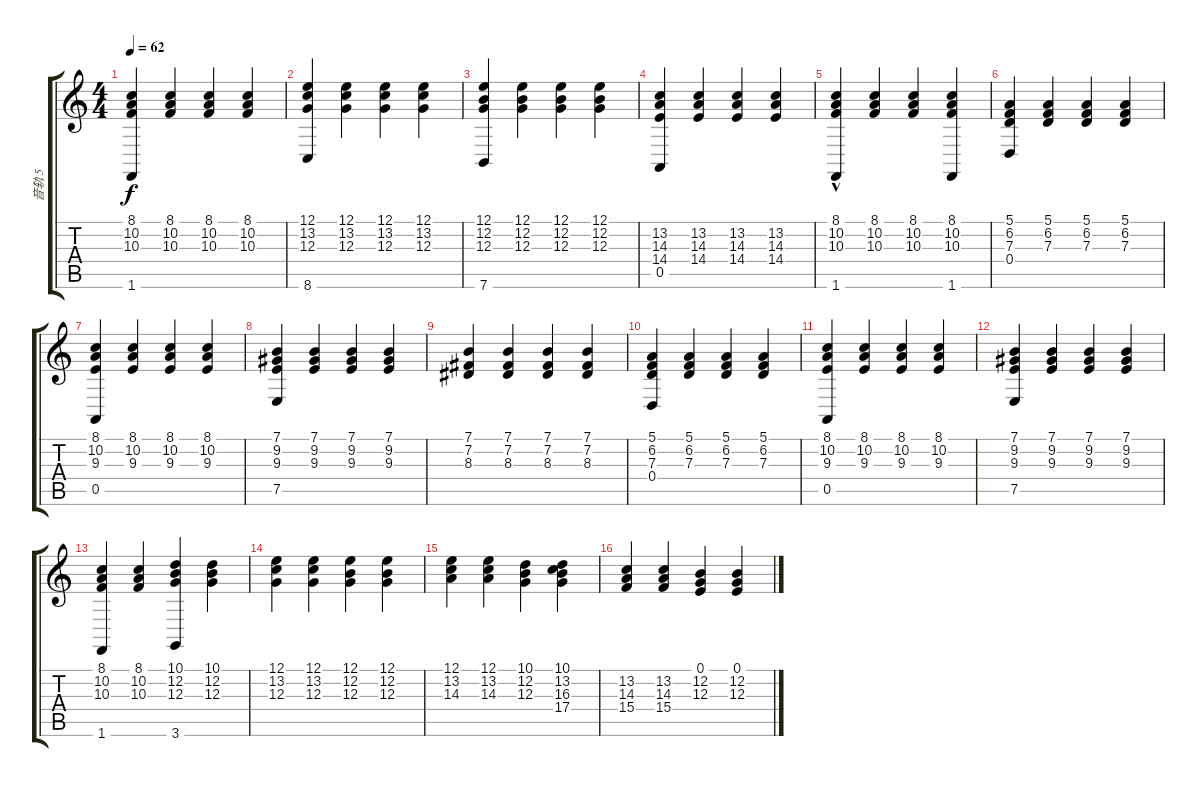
\track ("音轨 5" "音轨 5") {instrument acousticgrandpiano}
\staff {score tabs}
\tuning (E4 B3 G3 D3 A2 E2) {hide}
\ts (4 4)
\tempo 62
\clef g2
\ks c
(8.1 10.2 10.3 1.6).4{dy f instrument acousticgrandpiano} (8.1 10.2 10.3).4 (8.1 10.2 10.3).4 (8.1 10.2 10.3).4 |
(12.1 13.2 12.3 8.6).4 (12.1 13.2 12.3).4 (12.1 13.2 12.3).4 (12.1 13.2 12.3).4 |
(12.1 12.2 12.3 7.6).4 (12.1 12.2 12.3).4 (12.1 12.2 12.3).4 (12.1 12.2 12.3).4 |
(13.2 14.3 14.4 0.5).4 (13.2 14.3 14.4).4 (13.2 14.3 14.4).4 (13.2 14.3 14.4).4 |
(8.1 10.2 10.3 1.6{hac}).4 (8.1 10.2 10.3).4 (8.1 10.2 10.3).4 (8.1 10.2 10.3 1.6).4 |
(5.1 6.2 7.3 0.4).4 (5.1 6.2 7.3).4 (5.1 6.2 7.3).4 (5.1 6.2 7.3).4 |
(8.1 10.2 9.3 0.5).4 (8.1 10.2 9.3).4 (8.1 10.2 9.3).4 (8.1 10.2 9.3).4 |
(7.1 9.2 9.3 7.5).4 (7.1 9.2 9.3).4 (7.1 9.2 9.3).4 (7.1 9.2 9.3).4 |
(7.1 7.2 8.3).4 (7.1 7.2 8.3).4 (7.1 7.2 8.3).4 (7.1 7.2 8.3).4 |
(5.1 6.2 7.3 0.4).4 (5.1 6.2 7.3).4 (5.1 6.2 7.3).4 (5.1 6.2 7.3).4 |
(8.1 10.2 9.3 0.5).4 (8.1 10.2 9.3).4 (8.1 10.2 9.3).4 (8.1 10.2 9.3).4 |
(7.1 9.2 9.3 7.5).4 (7.1 9.2 9.3).4 (7.1 9.2 9.3).4 (7.1 9.2 9.3).4 |
(8.1 10.2 10.3 1.6).4 (8.1 10.2 10.3).4 (10.1 12.2 12.3 3.6).4 (10.1 12.2 12.3).4 |
(12.1 13.2 12.3).4 (12.1 13.2 12.3).4 (12.1 12.2 12.3).4 (12.1 12.2 12.3).4 |
(12.1 13.2 14.3).4 (12.1 13.2 14.3).4 (10.1 12.2 12.3).4 (10.1 13.2 16.3 17.4).4 |
(13.2 14.3 15.4).4 (13.2 14.3 15.4).4 (0.1 12.2 12.3).4 (0.1 12.2 12.3).4
